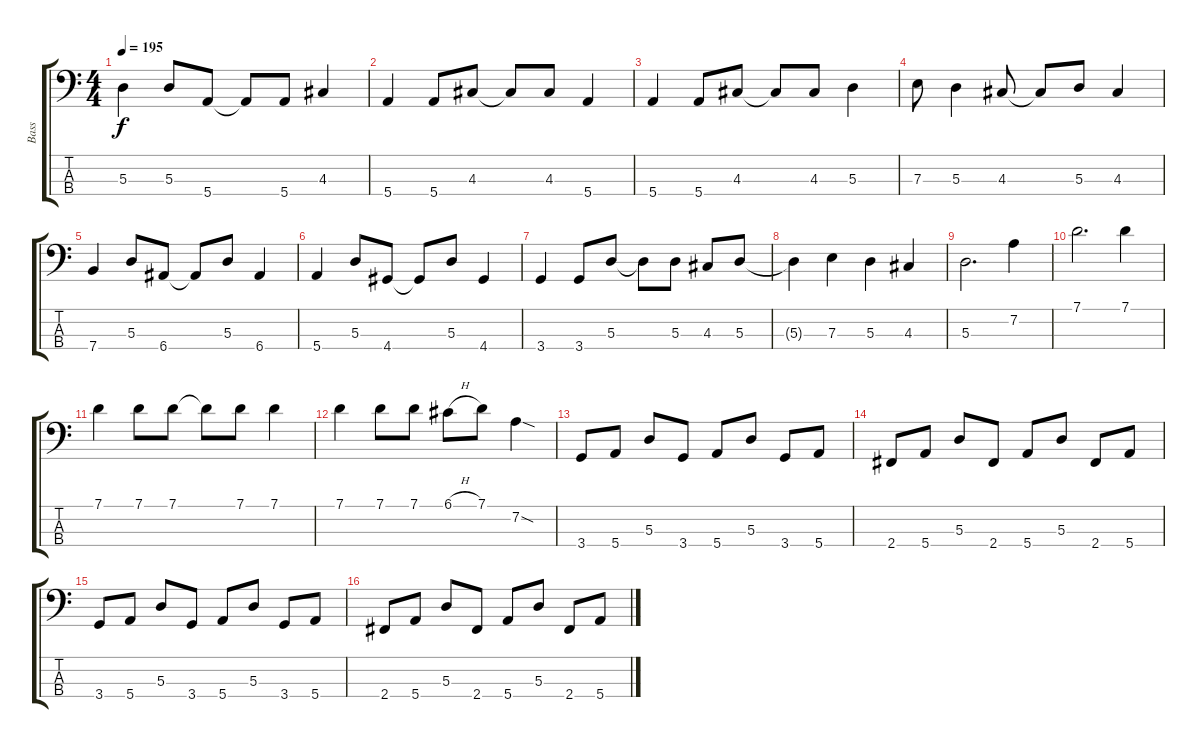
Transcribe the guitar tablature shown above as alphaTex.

\track ("Bass" "Bass") {instrument electricbasspick}
\staff {score tabs}
\tuning (G2 D2 A1 E1) {hide}
\ts (4 4)
\tempo 195
\clef f4
\ks c
5.3.4{dy f} 5.3.8 5.4.8 5.4{t}.8 5.4.8 4.3.4 |
5.4.4 5.4.8 4.3.8 4.3{t}.8 4.3.8 5.4.4 |
5.4.4 5.4.8 4.3.8 4.3{t}.8 4.3.8 5.3.4 |
7.3.8 5.3.4 4.3.8 4.3{t}.8 5.3.8 4.3.4 |
7.4.4 5.3.8 6.4.8 6.4{t}.8 5.3.8 6.4.4 |
5.4.4 5.3.8 4.4.8 4.4{t}.8 5.3.8 4.4.4 |
3.4.4 3.4.8 5.3.8 5.3{t}.8 5.3.8 4.3.8 5.3.8 |
5.3{t}.4 7.3.4 5.3.4 4.3.4 |
5.3.2{d} 7.2.4 |
7.1.2{d} 7.1.4 |
7.1.4 7.1.8 7.1.8 7.1{t}.8 7.1.8 7.1.4 |
7.1.4 7.1.8 7.1.8 6.1{h}.8 7.1.8 7.2{sod}.4 |
3.4.8 5.4.8 5.3.8 3.4.8 5.4.8 5.3.8 3.4.8 5.4.8 |
2.4.8 5.4.8 5.3.8 2.4.8 5.4.8 5.3.8 2.4.8 5.4.8 |
3.4.8 5.4.8 5.3.8 3.4.8 5.4.8 5.3.8 3.4.8 5.4.8 |
2.4.8 5.4.8 5.3.8 2.4.8 5.4.8 5.3.8 2.4.8 5.4.8
